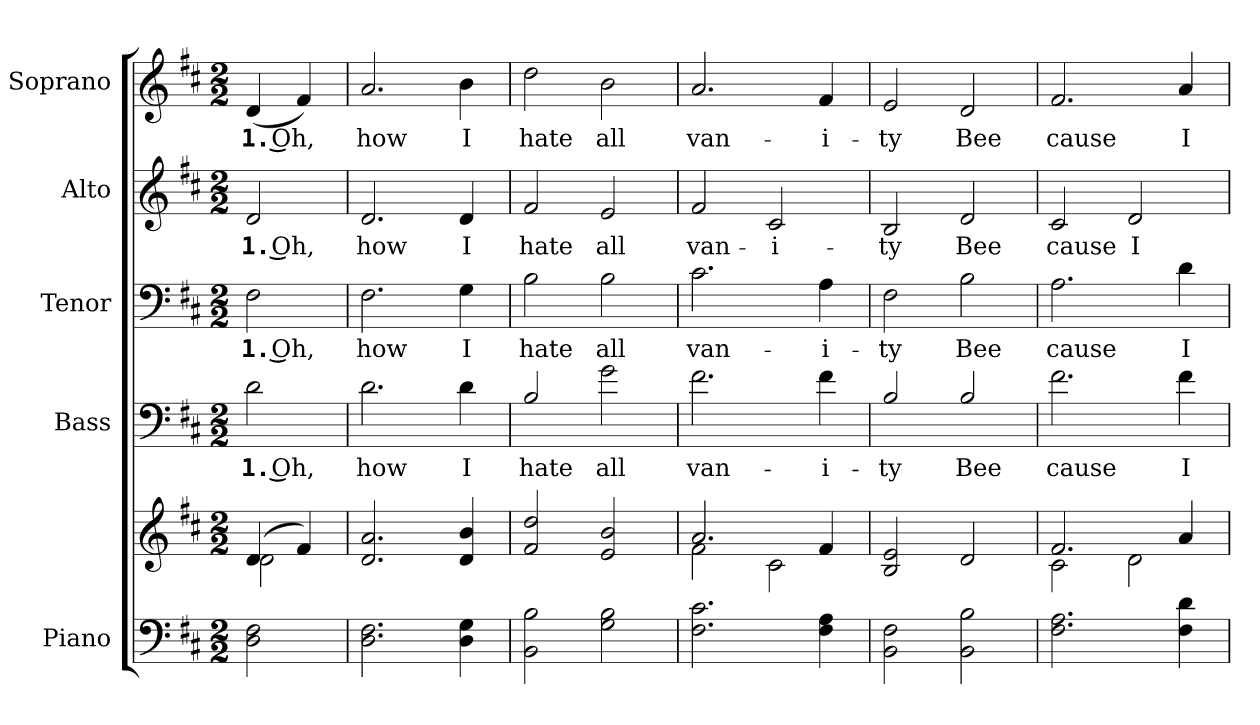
**kern	**kern	**kern	**text	**kern	**text	**kern	**text	**kern	**text
*part5	*part5	*part4	*part4	*part3	*part3	*part2	*part2	*part1	*part1
*staff6	*staff5	*staff4	*staff4	*staff3	*staff3	*staff2	*staff2	*staff1	*staff1
*I"Piano	*	*I"Bass	*	*I"Tenor	*	*I"Alto	*	*I"Soprano	*
*I'Pno.	*	*I'B.	*	*I'T.	*	*I'A.	*	*I'S.	*
!!LO:PB:g=z
*clefF4	*clefG2	*clefF4	*	*clefF4	*	*clefG2	*	*clefG2	*
*	*	*ITrd7c12	*	*	*	*	*	*	*
*k[f#c#]	*k[f#c#]	*k[f#c#]	*	*k[f#c#]	*	*k[f#c#]	*	*k[f#c#]	*
*D:	*D:	*D:	*	*D:	*	*D:	*	*D:	*
*M2/2	*M2/2	*M2/2	*	*M2/2	*	*M2/2	*	*M2/2	*
*MM200	*MM200	*MM200	*	*MM200	*	*MM200	*	*MM200	*
=1	=1	=1	=1	=1	=1	=1	=1	=1	=1
*	*^	*	*	*	*	*	*	*	*
!	!	!	!	!LO:LY:b:color=#000000	!	!	!	!	!	!
!	!	!	!	!	!	!LO:LY:b:color=#000000	!	!	!	!
!	!	!	!	!	!	!	!	!LO:LY:b:color=#000000	!	!
!	!	!	!	!	!	!	!	!	!	!LO:LY:b:color=#000000
2Di\ 2F#i	(4di/	2di\	2Di\	1. Oh,	2F#i\	1. Oh,	2di/	1. Oh,	(4di/	1. Oh,
.	4f#i/)	.	.	.	.	.	.	.	4f#i/)	.
*	*v	*v	*	*	*	*	*	*	*	*
=2	=2	=2	=2	=2	=2	=2	=2	=2	=2
!	!	!	!LO:LY:b:color=#000000	!	!	!	!	!	!
!	!	!	!	!	!LO:LY:b:color=#000000	!	!	!	!
!	!	!	!	!	!	!	!LO:LY:b:color=#000000	!	!
!	!	!	!	!	!	!	!	!	!LO:LY:b:color=#000000
2.Di\ 2.F#i	2.di/ 2.ai	2.Di\	how	2.F#i\	how	2.di/	how	2.ai/	how
!	!	!	!LO:LY:b:color=#000000	!	!	!	!	!	!
!	!	!	!	!	!LO:LY:b:color=#000000	!	!	!	!
!	!	!	!	!	!	!	!LO:LY:b:color=#000000	!	!
!	!	!	!	!	!	!	!	!	!LO:LY:b:color=#000000
4Di\ 4Gi	4di/ 4bi	4Di\	I	4Gi\	I	4di/	I	4bi\	I
=3	=3	=3	=3	=3	=3	=3	=3	=3	=3
!	!	!	!LO:LY:b:color=#000000	!	!	!	!	!	!
!	!	!	!	!	!LO:LY:b:color=#000000	!	!	!	!
!	!	!	!	!	!	!	!LO:LY:b:color=#000000	!	!
!	!	!	!	!	!	!	!	!	!LO:LY:b:color=#000000
2BBi\ 2Bi	2f#i/ 2ddi	2BBi/	hate	2Bi\	hate	2f#i/	hate	2ddi\	hate
!	!	!	!LO:LY:b:color=#000000	!	!	!	!	!	!
!	!	!	!	!	!LO:LY:b:color=#000000	!	!	!	!
!	!	!	!	!	!	!	!LO:LY:b:color=#000000	!	!
!	!	!	!	!	!	!	!	!	!LO:LY:b:color=#000000
2Gi\ 2Bi	2ei/ 2bi	2Gi\	all	2Bi\	all	2ei/	all	2bi\	all
=4	=4	=4	=4	=4	=4	=4	=4	=4	=4
*	*^	*	*	*	*	*	*	*	*
!	!	!	!	!LO:LY:b:color=#000000	!	!	!	!	!	!
!	!	!	!	!	!	!LO:LY:b:color=#000000	!	!	!	!
!	!	!	!	!	!	!	!	!LO:LY:b:color=#000000	!	!
!	!	!	!	!	!	!	!	!	!	!LO:LY:b:color=#000000
2.F#i\ 2.c#i	2.ai/	2f#i\	2.F#i\	van-	2.c#i\	van-	2f#i/	van-	2.ai/	van-
!	!	!	!	!	!	!	!	!LO:LY:b:color=#000000	!	!
.	.	2c#i\	.	.	.	.	2c#i/	-i-	.	.
!	!	!	!	!LO:LY:b:color=#000000	!	!	!	!	!	!
!	!	!	!	!	!	!LO:LY:b:color=#000000	!	!	!	!
!	!	!	!	!	!	!	!	!	!	!LO:LY:b:color=#000000
4F#i\ 4Ai	4f#i/	.	4F#i\	-i-	4Ai\	-i-	.	.	4f#i/	-i-
*	*v	*v	*	*	*	*	*	*	*	*
=5	=5	=5	=5	=5	=5	=5	=5	=5	=5
!	!	!	!LO:LY:b:color=#000000	!	!	!	!	!	!
!	!	!	!	!	!LO:LY:b:color=#000000	!	!	!	!
!	!	!	!	!	!	!	!LO:LY:b:color=#000000	!	!
!	!	!	!	!	!	!	!	!	!LO:LY:b:color=#000000
2BBi\ 2F#i	2Bi/ 2ei	2BBi/	-ty	2F#i\	-ty	2Bi/	-ty	2ei/	-ty
!	!	!	!LO:LY:b:color=#000000	!	!	!	!	!	!
!	!	!	!	!	!LO:LY:b:color=#000000	!	!	!	!
!	!	!	!	!	!	!	!LO:LY:b:color=#000000	!	!
!	!	!	!	!	!	!	!	!	!LO:LY:b:color=#000000
2BBi\ 2Bi	2di/	2BBi/	Bee	2Bi\	Bee	2di/	Bee	2di/	Bee
=6	=6	=6	=6	=6	=6	=6	=6	=6	=6
*	*^	*	*	*	*	*	*	*	*
!	!	!	!	!LO:LY:b:color=#000000	!	!	!	!	!	!
!	!	!	!	!	!	!LO:LY:b:color=#000000	!	!	!	!
!	!	!	!	!	!	!	!	!LO:LY:b:color=#000000	!	!
!	!	!	!	!	!	!	!	!	!	!LO:LY:b:color=#000000
2.F#i\ 2.Ai	2.f#i/	2c#i\	2.F#i\	cause	2.Ai\	cause	2c#i/	cause	2.f#i/	cause
!	!	!	!	!	!	!	!	!LO:LY:b:color=#000000	!	!
.	.	2di\	.	.	.	.	2di/	I	.	.
!	!	!	!	!LO:LY:b:color=#000000	!	!	!	!	!	!
!	!	!	!	!	!	!LO:LY:b:color=#000000	!	!	!	!
!	!	!	!	!	!	!	!	!	!	!LO:LY:b:color=#000000
4F#i\ 4di	4ai/	.	4F#i\	I	4di\	I	.	.	4ai/	I
*	*v	*v	*	*	*	*	*	*	*	*
=	=	=	=	=	=	=	=	=	=
*-	*-	*-	*-	*-	*-	*-	*-	*-	*-
